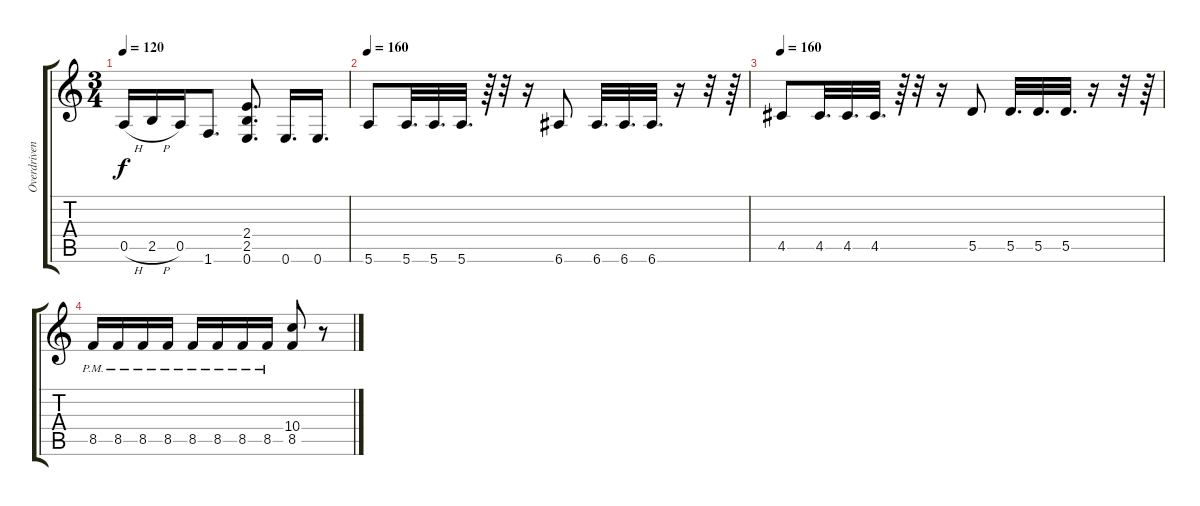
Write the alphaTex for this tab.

\track ("Overdriven Guitar 1" "Overdriven") {instrument overdrivenguitar}
\staff {score tabs}
\tuning (E4 B3 G3 D3 A2 E2) {hide}
\ts (3 4)
\tempo 120
\clef g2
\ks c
0.5{h}.16{dy f} 2.5{h}.16 0.5.16 1.6.8{d} (2.4 2.5 0.6).8{d} 0.6.16{d} 0.6.16{d} |
\tempo 160
5.6.8 5.6.32{d} 5.6.32{d} 5.6.32{d} r.64 r.32 r.16 6.6.8 6.6.32{d} 6.6.32{d} 6.6.32{d} r.16 r.32 r.64 |
\tempo 160
4.5.8 4.5.32{d} 4.5.32{d} 4.5.32{d} r.64 r.32 r.16 5.5.8 5.5.32{d} 5.5.32{d} 5.5.32{d} r.16 r.32 r.64 |
8.5{pm}.16 8.5{pm}.16 8.5{pm}.16 8.5{pm}.16 8.5{pm}.16 8.5{pm}.16 8.5{pm}.16 8.5{pm}.16 (10.4 8.5).8 r.8
